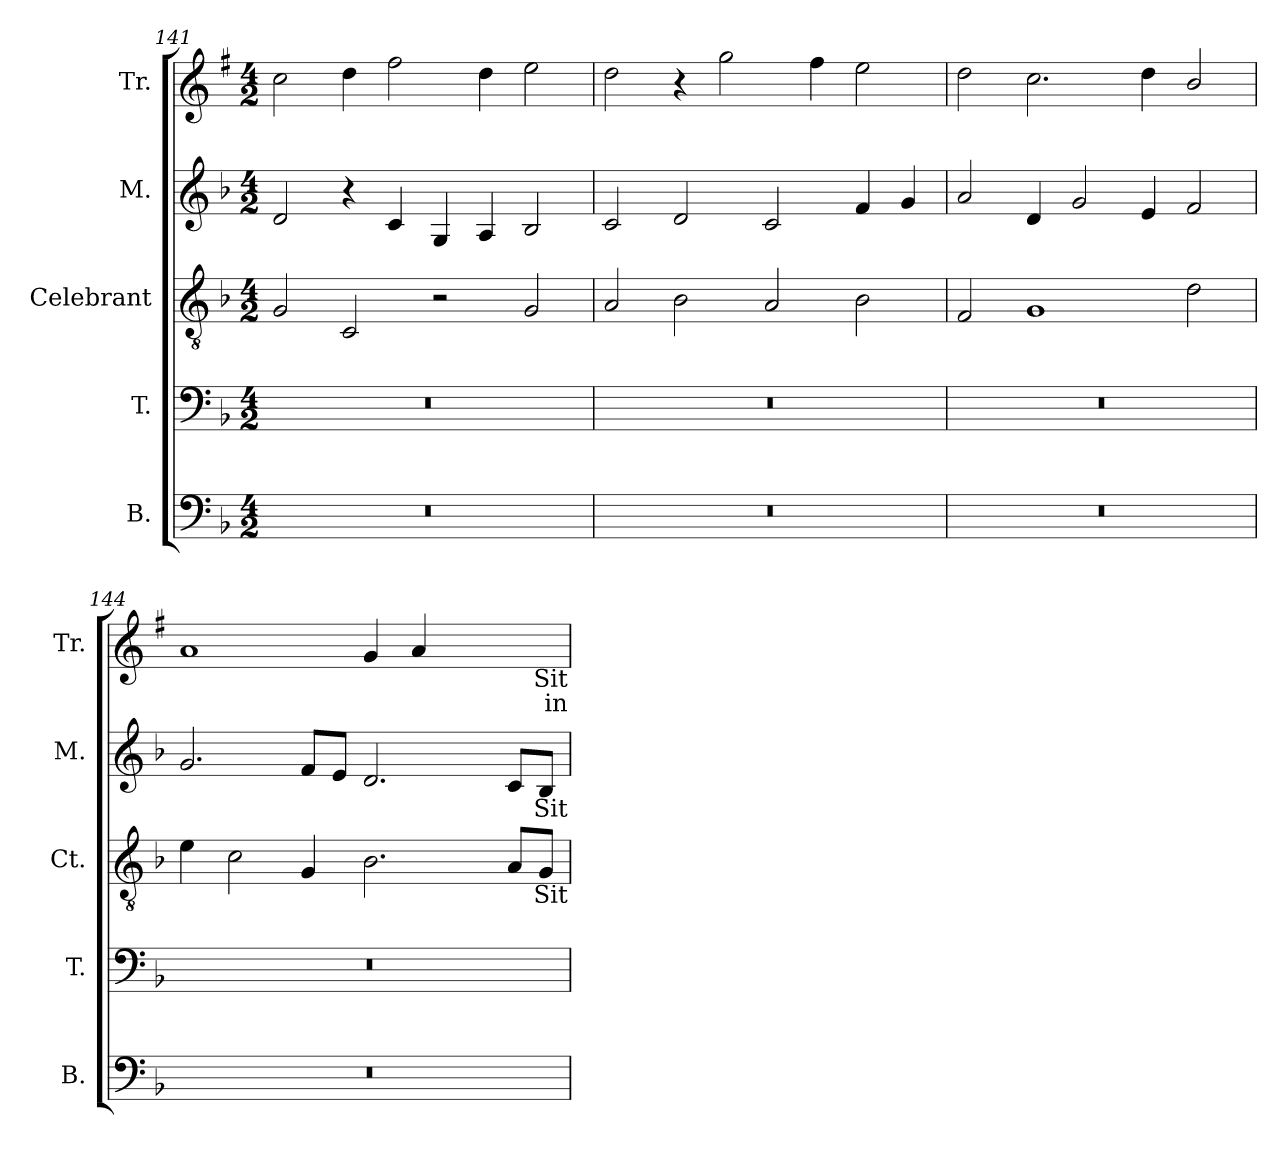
**kern	**kern	**kern	**kern	**kern
*part5	*part4	*part3	*part2	*part1
*staff5	*staff4	*staff3	*staff2	*staff1
*I"B.	*I"T.	*I"Celebrant	*I"M.	*I"Tr.
*I'B.	*I'T.	*I'Ct.	*I'M.	*I'Tr.
!!LO:PB:g=z
*clefF4	*clefF4	*clefGv2	*clefG2	*clefG2
*	*	*	*	*ITrd1c2
*k[b-]	*k[b-]	*k[b-]	*k[b-]	*k[b-]
*F:	*F:	*F:	*F:	*F:
*M4/2	*M4/2	*M4/2	*M4/2	*M4/2
=141	=141	=141	=141	=141
0r	0r	2G/	2d/	2b-\
.	.	2C/	4r	4cc\
.	.	.	4c/	2ee\
.	.	2r	4G/	.
.	.	.	4A/	4cc\
.	.	2G/	2B-/	2dd\
=142	=142	=142	=142	=142
0r	0r	2A/	2c/	2cc\
.	.	2B-\	2d/	4r
.	.	.	.	2ff\
.	.	2A/	2c/	.
.	.	.	.	4ee\
.	.	2B-\	4f/	2dd\
.	.	.	4g/	.
=143	=143	=143	=143	=143
0r	0r	2F/	2a/	2cc\
.	.	1G	4d/	2.b-\
.	.	.	2g/	.
.	.	.	4e/	4cc\
.	.	2d\	2f/	2a/
=144	=144	=144	=144	=144
0r	0r	4e\	2.g/	1g
.	.	2c\	.	.
.	.	4G/	8f/L	.
.	.	.	8e/J	.
.	.	2.B-\	2.d/	4f/
.	.	.	.	4g/
.	.	.	.	2ryy
.	.	8A/L	8c/L	.
.	.	8G/J	8B-/J	.
!	!	!	!	!LO:TX:b:t=Sit
!	!	!	!	!LO:TX:b:t=in
!	!	!	!LO:TX:b:t=Sit	!
!	!	!LO:TX:b:t=Sit	!	!
=	=	=	=	=
*-	*-	*-	*-	*-
